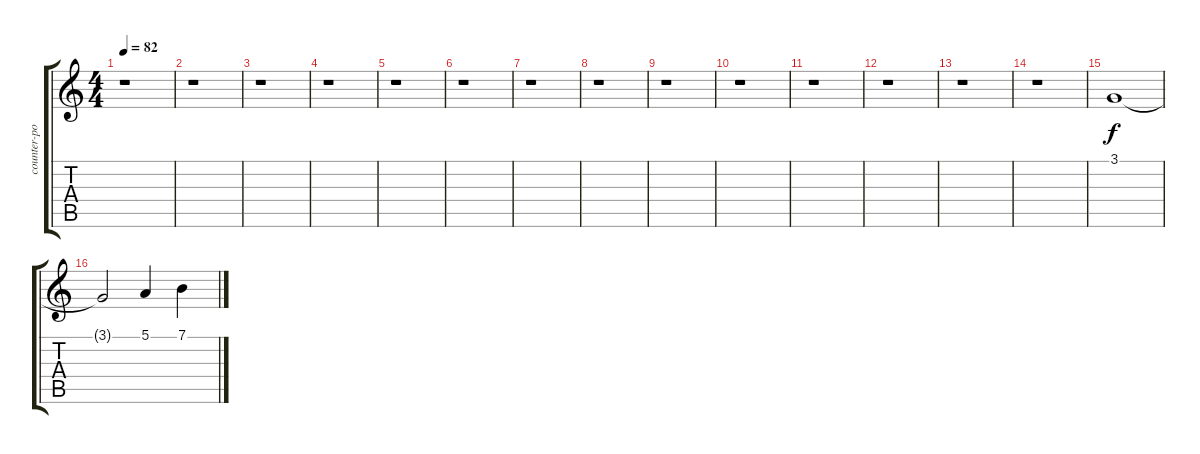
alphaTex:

\track ("counter-point" "counter-po") {instrument reedorgan}
\staff {score tabs}
\tuning (E4 B3 G3 D3 A2 E2) {hide}
\ts (4 4)
\tempo 82
\clef g2
\ks c
r.1{dy f} |
r.1 |
r.1 |
r.1 |
r.1 |
r.1 |
r.1 |
r.1 |
r.1 |
r.1 |
r.1 |
r.1 |
r.1 |
r.1 |
3.1.1 |
3.1{t}.2 5.1.4 7.1.4
